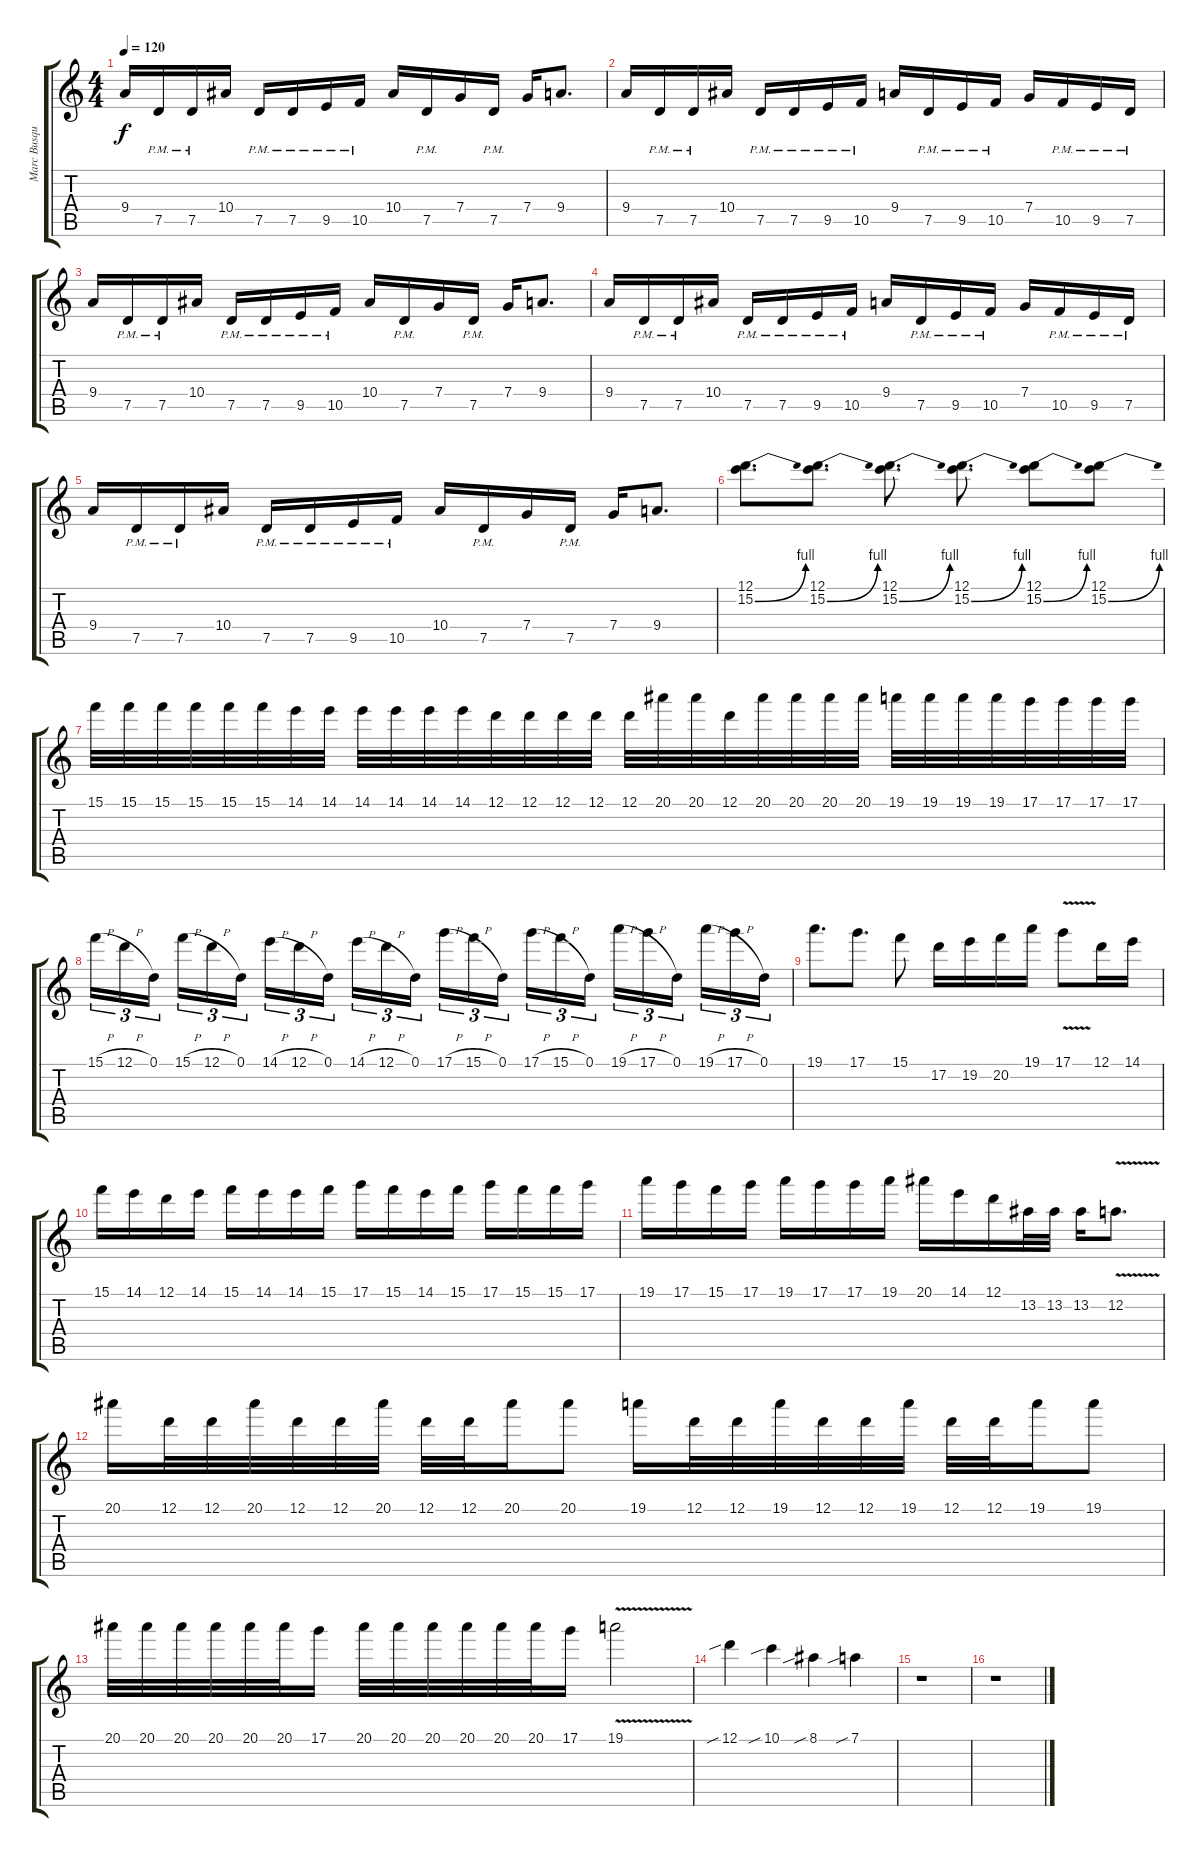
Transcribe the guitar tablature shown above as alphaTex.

\track ("Marc Busque" "Marc Busqu") {instrument distortionguitar}
\staff {score tabs}
\tuning (D4 A3 F3 C3 G2 D2) {hide}
\ts (4 4)
\tempo 120
\clef g2
\ks c
9.4.16{dy f} 7.5{pm}.16 7.5{pm}.16 10.4.16 7.5{pm}.16 7.5{pm}.16 9.5{pm}.16 10.5{pm}.16 10.4.16 7.5{pm}.16 7.4.16 7.5{pm}.16 7.4.16 9.4.8{d} |
9.4.16 7.5{pm}.16 7.5{pm}.16 10.4.16 7.5{pm}.16 7.5{pm}.16 9.5{pm}.16 10.5{pm}.16 9.4.16 7.5{pm}.16 9.5{pm}.16 10.5{pm}.16 7.4.16 10.5{pm}.16 9.5{pm}.16 7.5{pm}.16 |
9.4.16 7.5{pm}.16 7.5{pm}.16 10.4.16 7.5{pm}.16 7.5{pm}.16 9.5{pm}.16 10.5{pm}.16 10.4.16 7.5{pm}.16 7.4.16 7.5{pm}.16 7.4.16 9.4.8{d} |
9.4.16 7.5{pm}.16 7.5{pm}.16 10.4.16 7.5{pm}.16 7.5{pm}.16 9.5{pm}.16 10.5{pm}.16 9.4.16 7.5{pm}.16 9.5{pm}.16 10.5{pm}.16 7.4.16 10.5{pm}.16 9.5{pm}.16 7.5{pm}.16 |
9.4.16 7.5{pm}.16 7.5{pm}.16 10.4.16 7.5{pm}.16 7.5{pm}.16 9.5{pm}.16 10.5{pm}.16 10.4.16 7.5{pm}.16 7.4.16 7.5{pm}.16 7.4.16 9.4.8{d} |
(12.1 15.2{be (bend 0 0 60 4)}).8{d} (12.1 15.2{be (bend 0 0 60 4)}).8{d} (12.1 15.2{be (bend 0 0 60 4)}).8{d} (12.1 15.2{be (bend 0 0 60 4)}).8{d} (12.1 15.2{be (bend 0 0 60 4)}).8 (12.1 15.2{be (bend 0 0 60 4)}).8 |
15.1.32 15.1.32 15.1.32 15.1.32 15.1.32 15.1.32 14.1.32 14.1.32 14.1.32 14.1.32 14.1.32 14.1.32 12.1.32 12.1.32 12.1.32 12.1.32 12.1.32 20.1.32 20.1.32 12.1.32 20.1.32 20.1.32 20.1.32 20.1.32 19.1.32 19.1.32 19.1.32 19.1.32 17.1.32 17.1.32 17.1.32 17.1.32 |
15.1{h}.16{tu (3 2)} 12.1{h}.16{tu (3 2)} 0.1.16{tu (3 2) beam splitsecondary} 15.1{h}.16{tu (3 2)} 12.1{h}.16{tu (3 2)} 0.1.16{tu (3 2)} 14.1{h}.16{tu (3 2)} 12.1{h}.16{tu (3 2)} 0.1.16{tu (3 2) beam splitsecondary} 14.1{h}.16{tu (3 2)} 12.1{h}.16{tu (3 2)} 0.1.16{tu (3 2)} 17.1{h}.16{tu (3 2)} 15.1{h}.16{tu (3 2)} 0.1.16{tu (3 2) beam splitsecondary} 17.1{h}.16{tu (3 2)} 15.1{h}.16{tu (3 2)} 0.1.16{tu (3 2)} 19.1{h}.16{tu (3 2)} 17.1{h}.16{tu (3 2)} 0.1.16{tu (3 2) beam splitsecondary} 19.1{h}.16{tu (3 2)} 17.1{h}.16{tu (3 2)} 0.1.16{tu (3 2)} |
19.1.8{d} 17.1.8{d} 15.1.8 17.2.16 19.2.16 20.2.16 19.1.16 17.1{v}.8 12.1.16 14.1.16 |
15.1.16 14.1.16 12.1.16 14.1.16 15.1.16 14.1.16 14.1.16 15.1.16 17.1.16 15.1.16 14.1.16 15.1.16 17.1.16 15.1.16 15.1.16 17.1.16 |
19.1.16 17.1.16 15.1.16 17.1.16 19.1.16 17.1.16 17.1.16 19.1.16 20.1.16 14.1.16 12.1.16 13.2.32 13.2.32 13.2.16 12.2{v}.8{d} |
20.1.16 12.1.32 12.1.32 20.1.32 12.1.32 12.1.32 20.1.32 12.1.32 12.1.32 20.1.16 20.1.8 19.1.16 12.1.32 12.1.32 19.1.32 12.1.32 12.1.32 19.1.32 12.1.32 12.1.32 19.1.16 19.1.8 |
20.1.32 20.1.32 20.1.32 20.1.32 20.1.32 20.1.32 17.1.16 20.1.32 20.1.32 20.1.32 20.1.32 20.1.32 20.1.32 17.1.16 19.1{v}.2 |
12.1{sib}.4 10.1{sib}.4 8.1{sib}.4 7.1{sib}.4 |
r.1 |
r.1
